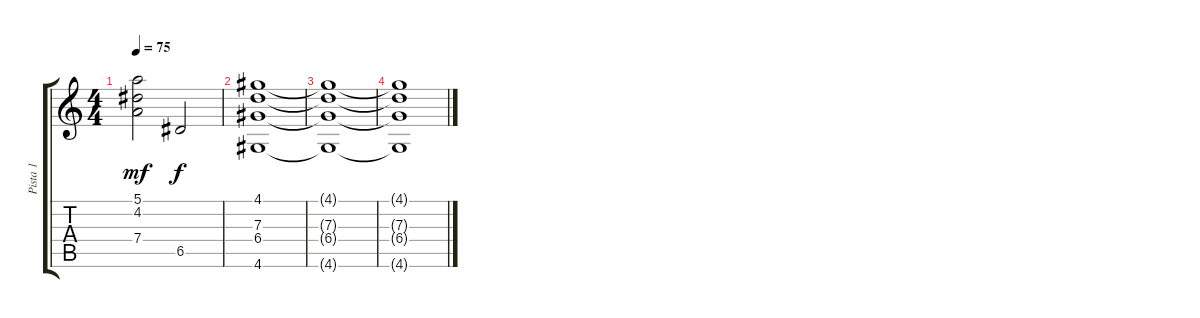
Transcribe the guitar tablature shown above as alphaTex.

\track ("Pista 1" "Pista 1") {instrument acousticguitarsteel}
\staff {score tabs}
\tuning (E4 B3 G3 D3 A2 E2) {hide}
\ts (4 4)
\tempo 75
\clef g2
\ks c
(5.1 4.2 7.4).2{dy mf} 6.5.2{dy f} |
(4.1 7.3 6.4 4.6).1 |
(4.1{t} 7.3{t} 6.4{t} 4.6{t}).1 |
(4.1{t} 7.3{t} 6.4{t} 4.6{t}).1
